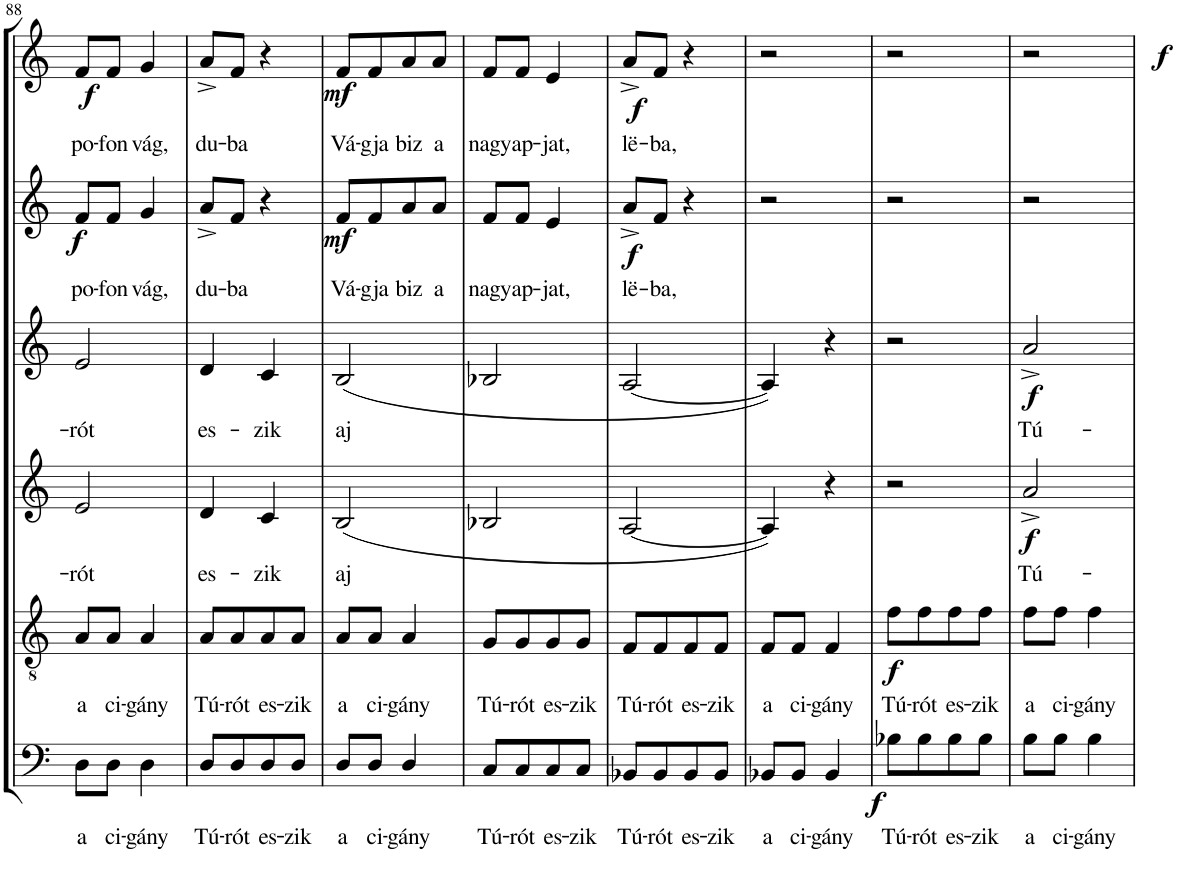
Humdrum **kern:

**kern	**text	**dynam	**kern	**text	**dynam	**kern	**text	**dynam	**kern	**text	**dynam	**kern	**text	**dynam	**kern	**text	**dynam
*part6	*part6	*part6	*part5	*part5	*part5	*part4	*part4	*part4	*part3	*part3	*part3	*part2	*part2	*part2	*part1	*part1	*part1
*staff6	*staff6	*staff6	*staff5	*staff5	*staff5	*staff4	*staff4	*staff4	*staff3	*staff3	*staff3	*staff2	*staff2	*staff2	*staff1	*staff1	*staff1
*I"Bassi	*	*	*I"Tenori	*	*	*I"Contralti II	*	*	*I"Contralti I	*	*	*I"Soprani II	*	*	*I"Soprani I	*	*
!!LO:PB:g=z
*clefF4	*	*	*clefGv2	*	*	*clefG2	*	*	*clefG2	*	*	*clefG2	*	*	*clefG2	*	*
*	*	*	*	*	*	*	*	*	*	*	*	*Trd1c2	*	*	*Trd1c2	*	*
*k[]	*	*	*k[]	*	*	*k[]	*	*	*k[]	*	*	*k[]	*	*	*k[]	*	*
*C:	*	*	*C:	*	*	*C:	*	*	*C:	*	*	*C:	*	*	*C:	*	*
*M2/4	*	*	*M2/4	*	*	*M2/4	*	*	*M2/4	*	*	*M2/4	*	*	*M2/4	*	*
=88	=88	=88	=88	=88	=88	=88	=88	=88	=88	=88	=88	=88	=88	=88	=88	=88	=88
!	!LO:LY:b	!	!	!LO:LY:b	!	!	!LO:LY:b	!	!	!LO:LY:b	!	!	!LO:LY:b	!LO:DY:b	!	!LO:LY:b	!LO:DY:b
8D\L	a	.	8A/L	a	.	2e/	-rót	.	2e/	-rót	.	8f/L	po-	f	8f/L	po-	f
!	!LO:LY:b	!	!	!LO:LY:b	!	!	!	!	!	!	!	!	!LO:LY:b	!	!	!LO:LY:b	!
8D\J	ci-	.	8A/J	ci-	.	.	.	.	.	.	.	8f/J	-fon	.	8f/J	-fon	.
!	!LO:LY:b	!	!	!LO:LY:b	!	!	!	!	!	!	!	!	!LO:LY:b	!	!	!LO:LY:b	!
4D\	-gány	.	4A/	-gány	.	.	.	.	.	.	.	4g/	vág,	.	4g/	vág,	.
=89	=89	=89	=89	=89	=89	=89	=89	=89	=89	=89	=89	=89	=89	=89	=89	=89	=89
!	!LO:LY:b	!	!	!LO:LY:b	!	!	!LO:LY:b	!	!	!LO:LY:b	!	!	!LO:LY:b	!	!	!LO:LY:b	!
8D/L	Tú-	.	8A/L	Tú-	.	4d/	es-	.	4d/	es-	.	8a^/L	du-	.	8a^/L	du-	.
!	!LO:LY:b	!	!	!LO:LY:b	!	!	!	!	!	!	!	!	!LO:LY:b	!	!	!LO:LY:b	!
8D/	-rót	.	8A/	-rót	.	.	.	.	.	.	.	8f/J	-ba	.	8f/J	-ba	.
!	!LO:LY:b	!	!	!LO:LY:b	!	!	!LO:LY:b	!	!	!LO:LY:b	!	!	!	!	!	!	!
8D/	es-	.	8A/	es-	.	4c/	-zik	.	4c/	-zik	.	4r	.	.	4r	.	.
!	!LO:LY:b	!	!	!LO:LY:b	!	!	!	!	!	!	!	!	!	!	!	!	!
8D/J	-zik	.	8A/J	-zik	.	.	.	.	.	.	.	.	.	.	.	.	.
=90	=90	=90	=90	=90	=90	=90	=90	=90	=90	=90	=90	=90	=90	=90	=90	=90	=90
!	!LO:LY:b	!	!	!LO:LY:b	!	!	!LO:LY:b	!	!	!LO:LY:b	!	!	!LO:LY:b	!LO:DY:b	!	!LO:LY:b	!LO:DY:b
8D/L	a	.	8A/L	a	.	(2B/	aj	.	(2B/	aj	.	8f/L	Vá-	mf	8f/L	Vá-	mf
!	!LO:LY:b	!	!	!LO:LY:b	!	!	!	!	!	!	!	!	!LO:LY:b	!	!	!LO:LY:b	!
8D/J	ci-	.	8A/J	ci-	.	.	.	.	.	.	.	8f/	-gja	.	8f/	-gja	.
!	!LO:LY:b	!	!	!LO:LY:b	!	!	!	!	!	!	!	!	!LO:LY:b	!	!	!LO:LY:b	!
4D/	-gány	.	4A/	-gány	.	.	.	.	.	.	.	8a/	biz	.	8a/	biz	.
!	!	!	!	!	!	!	!	!	!	!	!	!	!LO:LY:b	!	!	!LO:LY:b	!
.	.	.	.	.	.	.	.	.	.	.	.	8a/J	a	.	8a/J	a	.
=91	=91	=91	=91	=91	=91	=91	=91	=91	=91	=91	=91	=91	=91	=91	=91	=91	=91
!	!LO:LY:b	!	!	!LO:LY:b	!	!	!	!	!	!	!	!	!LO:LY:b	!	!	!LO:LY:b	!
8C/L	Tú-	.	8G/L	Tú-	.	2B-X/	.	.	2B-X/	.	.	8f/L	nagy	.	8f/L	nagy	.
!	!LO:LY:b	!	!	!LO:LY:b	!	!	!	!	!	!	!	!	!LO:LY:b	!	!	!LO:LY:b	!
8C/	-rót	.	8G/	-rót	.	.	.	.	.	.	.	8f/J	ap-	.	8f/J	ap-	.
!	!LO:LY:b	!	!	!LO:LY:b	!	!	!	!	!	!	!	!	!LO:LY:b	!	!	!LO:LY:b	!
8C/	es-	.	8G/	es-	.	.	.	.	.	.	.	4e/	-jat,	.	4e/	-jat,	.
!	!LO:LY:b	!	!	!LO:LY:b	!	!	!	!	!	!	!	!	!	!	!	!	!
8C/J	-zik	.	8G/J	-zik	.	.	.	.	.	.	.	.	.	.	.	.	.
=92	=92	=92	=92	=92	=92	=92	=92	=92	=92	=92	=92	=92	=92	=92	=92	=92	=92
!	!LO:LY:b	!	!	!LO:LY:b	!	!	!	!	!	!	!	!	!LO:LY:b	!LO:DY:b	!	!LO:LY:b	!LO:DY:b
8BB-X/L	Tú-	.	8F/L	Tú-	.	[2A/	.	.	[2A/	.	.	8a^/L	lë-	f	8a^/L	lë-	f
!	!LO:LY:b	!	!	!LO:LY:b	!	!	!	!	!	!	!	!	!LO:LY:b	!	!	!LO:LY:b	!
8BB-/	-rót	.	8F/	-rót	.	.	.	.	.	.	.	8f/J	-ba,	.	8f/J	-ba,	.
!	!LO:LY:b	!	!	!LO:LY:b	!	!	!	!	!	!	!	!	!	!	!	!	!
8BB-/	es-	.	8F/	es-	.	.	.	.	.	.	.	4r	.	.	4r	.	.
!	!LO:LY:b	!	!	!LO:LY:b	!	!	!	!	!	!	!	!	!	!	!	!	!
8BB-/J	-zik	.	8F/J	-zik	.	.	.	.	.	.	.	.	.	.	.	.	.
=93	=93	=93	=93	=93	=93	=93	=93	=93	=93	=93	=93	=93	=93	=93	=93	=93	=93
!	!LO:LY:b	!	!	!LO:LY:b	!	!	!	!	!	!	!	!	!	!	!	!	!
8BB-X/L	a	.	8F/L	a	.	4A/])	.	.	4A/])	.	.	2r	.	.	2r	.	.
!	!LO:LY:b	!	!	!LO:LY:b	!	!	!	!	!	!	!	!	!	!	!	!	!
8BB-/J	ci-	.	8F/J	ci-	.	.	.	.	.	.	.	.	.	.	.	.	.
!	!LO:LY:b	!	!	!LO:LY:b	!	!	!	!	!	!	!	!	!	!	!	!	!
4BB-/	-gány	.	4F/	-gány	.	4r	.	.	4r	.	.	.	.	.	.	.	.
=94	=94	=94	=94	=94	=94	=94	=94	=94	=94	=94	=94	=94	=94	=94	=94	=94	=94
!	!LO:LY:b	!LO:DY:b	!	!LO:LY:b	!LO:DY:b	!	!	!	!	!	!	!	!	!	!	!	!
8B-X\L	Tú-	f	8f\L	Tú-	f	2r	.	.	2r	.	.	2r	.	.	2r	.	.
!	!LO:LY:b	!	!	!LO:LY:b	!	!	!	!	!	!	!	!	!	!	!	!	!
8B-\	-rót	.	8f\	-rót	.	.	.	.	.	.	.	.	.	.	.	.	.
!	!LO:LY:b	!	!	!LO:LY:b	!	!	!	!	!	!	!	!	!	!	!	!	!
8B-\	es-	.	8f\	es-	.	.	.	.	.	.	.	.	.	.	.	.	.
!	!LO:LY:b	!	!	!LO:LY:b	!	!	!	!	!	!	!	!	!	!	!	!	!
8B-\J	-zik	.	8f\J	-zik	.	.	.	.	.	.	.	.	.	.	.	.	.
=95	=95	=95	=95	=95	=95	=95	=95	=95	=95	=95	=95	=95	=95	=95	=95	=95	=95
!	!LO:LY:b	!	!	!LO:LY:b	!	!	!LO:LY:b	!LO:DY:b	!	!LO:LY:b	!LO:DY:b	!	!	!	!	!	!LO:DY:b
8B\L	a	.	8f\L	a	.	2a^/	Tú-	f	2a^/	Tú-	f	2r	.	.	2r	.	f
!	!LO:LY:b	!	!	!LO:LY:b	!	!	!	!	!	!	!	!	!	!	!	!	!
8B\J	ci-	.	8f\J	ci-	.	.	.	.	.	.	.	.	.	.	.	.	.
!	!LO:LY:b	!	!	!LO:LY:b	!	!	!	!	!	!	!	!	!	!	!	!	!
4B\	-gány	.	4f\	-gány	.	.	.	.	.	.	.	.	.	.	.	.	.
=	=	=	=	=	=	=	=	=	=	=	=	=	=	=	=	=	=
*-	*-	*-	*-	*-	*-	*-	*-	*-	*-	*-	*-	*-	*-	*-	*-	*-	*-
